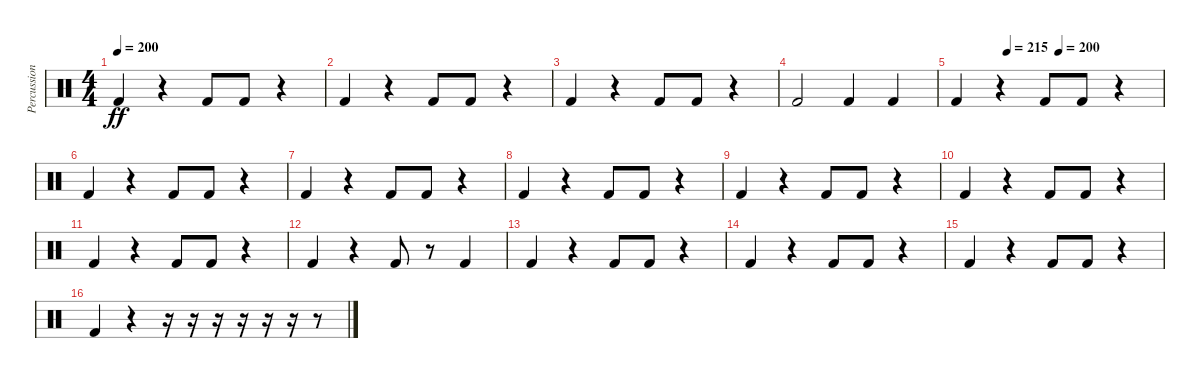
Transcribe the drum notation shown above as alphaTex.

\track ("Percussion" "Percussion") {instrument percussion}
\staff {score}
\articulation defaults
\ts (4 4)
\tempo 200
\clef neutral
\ks c "Kick (hit) 2".4{dy ff}
r.4 "Kick (hit) 2".8 "Kick (hit) 2".8 r.4 |
"Kick (hit) 2".4 r.4 "Kick (hit) 2".8 "Kick (hit) 2".8 r.4 |
"Kick (hit) 2".4 r.4 "Kick (hit) 2".8 "Kick (hit) 2".8 r.4 |
"Kick (hit) 2".2 "Kick (hit) 2".4 "Kick (hit) 2".4 |
\tempo (215 0.25)
\tempo (200 0.5)
"Kick (hit) 2".4 r.4 "Kick (hit) 2".8 "Kick (hit) 2".8 r.4 |
"Kick (hit) 2".4 r.4 "Kick (hit) 2".8 "Kick (hit) 2".8 r.4 |
"Kick (hit) 2".4 r.4 "Kick (hit) 2".8 "Kick (hit) 2".8 r.4 |
"Kick (hit) 2".4 r.4 "Kick (hit) 2".8 "Kick (hit) 2".8 r.4 |
"Kick (hit) 2".4 r.4 "Kick (hit) 2".8 "Kick (hit) 2".8 r.4 |
"Kick (hit) 2".4 r.4 "Kick (hit) 2".8 "Kick (hit) 2".8 r.4 |
"Kick (hit) 2".4 r.4 "Kick (hit) 2".8 "Kick (hit) 2".8 r.4 |
"Kick (hit) 2".4 r.4 "Kick (hit) 2".8 r.8 "Kick (hit) 2".4 |
"Kick (hit) 2".4 r.4 "Kick (hit) 2".8 "Kick (hit) 2".8 r.4 |
"Kick (hit) 2".4 r.4 "Kick (hit) 2".8 "Kick (hit) 2".8 r.4 |
"Kick (hit) 2".4 r.4 "Kick (hit) 2".8 "Kick (hit) 2".8 r.4 |
"Kick (hit) 2".4 r.4 r.16 r.16 r.16 r.16 r.16 r.16 r.8
